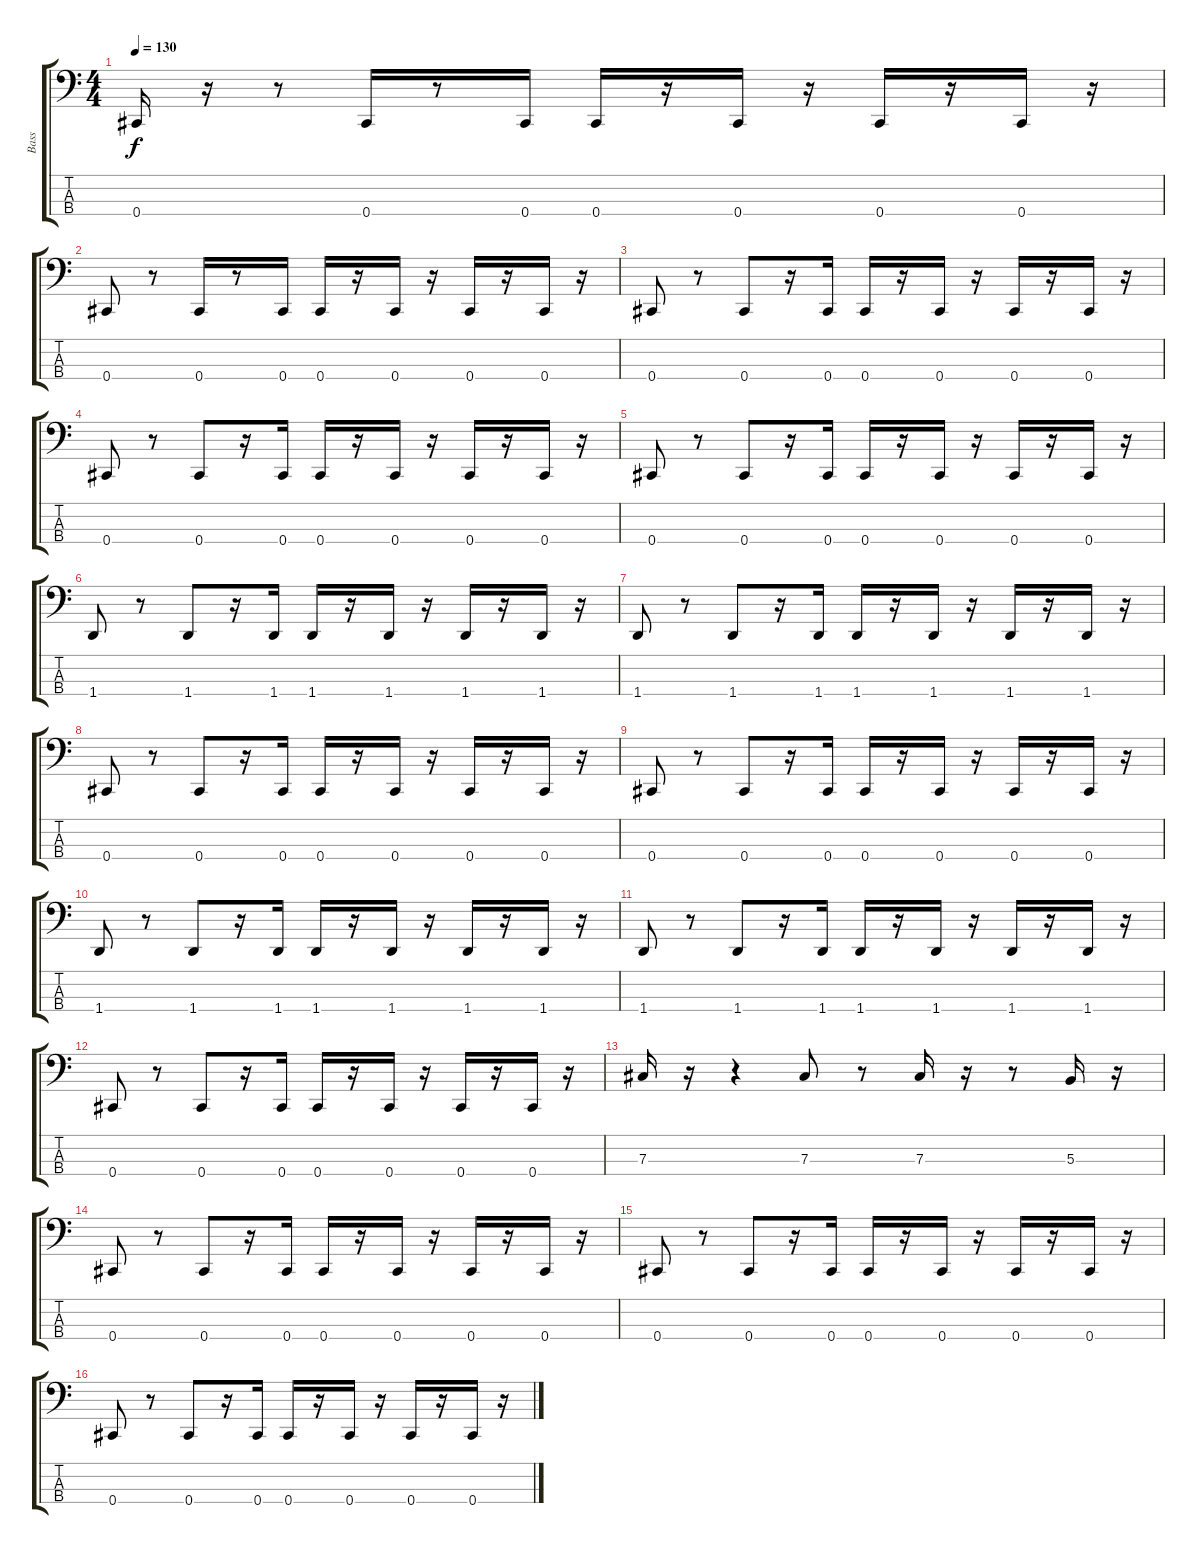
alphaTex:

\track ("Bass" "Bass") {instrument electricbasspick}
\staff {score tabs}
\tuning (E2 B1 Gb1 Db1) {hide}
\ts (4 4)
\tempo 130
\clef f4
\ks c
0.4.16{dy f} r.16 r.8 0.4.16 r.8 0.4.16 0.4.16 r.16 0.4.16 r.16 0.4.16 r.16 0.4.16 r.16 |
0.4.8 r.8 0.4.16 r.8 0.4.16 0.4.16 r.16 0.4.16 r.16 0.4.16 r.16 0.4.16 r.16 |
0.4.8 r.8 0.4.8 r.16 0.4.16 0.4.16 r.16 0.4.16 r.16 0.4.16 r.16 0.4.16 r.16 |
0.4.8 r.8 0.4.8 r.16 0.4.16 0.4.16 r.16 0.4.16 r.16 0.4.16 r.16 0.4.16 r.16 |
0.4.8 r.8 0.4.8 r.16 0.4.16 0.4.16 r.16 0.4.16 r.16 0.4.16 r.16 0.4.16 r.16 |
1.4.8 r.8 1.4.8 r.16 1.4.16 1.4.16 r.16 1.4.16 r.16 1.4.16 r.16 1.4.16 r.16 |
1.4.8 r.8 1.4.8 r.16 1.4.16 1.4.16 r.16 1.4.16 r.16 1.4.16 r.16 1.4.16 r.16 |
0.4.8 r.8 0.4.8 r.16 0.4.16 0.4.16 r.16 0.4.16 r.16 0.4.16 r.16 0.4.16 r.16 |
0.4.8 r.8 0.4.8 r.16 0.4.16 0.4.16 r.16 0.4.16 r.16 0.4.16 r.16 0.4.16 r.16 |
1.4.8 r.8 1.4.8 r.16 1.4.16 1.4.16 r.16 1.4.16 r.16 1.4.16 r.16 1.4.16 r.16 |
1.4.8 r.8 1.4.8 r.16 1.4.16 1.4.16 r.16 1.4.16 r.16 1.4.16 r.16 1.4.16 r.16 |
0.4.8 r.8 0.4.8 r.16 0.4.16 0.4.16 r.16 0.4.16 r.16 0.4.16 r.16 0.4.16 r.16 |
7.3.16 r.16 r.4 7.3.8 r.8 7.3.16 r.16 r.8 5.3.16 r.16 |
0.4.8 r.8 0.4.8 r.16 0.4.16 0.4.16 r.16 0.4.16 r.16 0.4.16 r.16 0.4.16 r.16 |
0.4.8 r.8 0.4.8 r.16 0.4.16 0.4.16 r.16 0.4.16 r.16 0.4.16 r.16 0.4.16 r.16 |
0.4.8 r.8 0.4.8 r.16 0.4.16 0.4.16 r.16 0.4.16 r.16 0.4.16 r.16 0.4.16 r.16
